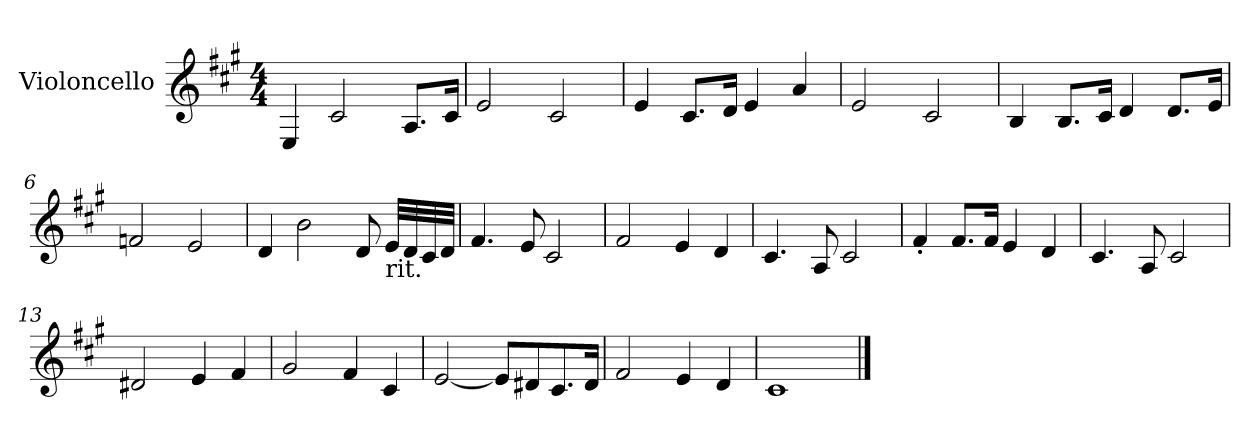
**kern
*part1
*staff1
*I"Violoncello
*I'Vlc.
*k[f#c#g#]
*A:
*M4/4
=1
4E/
2c#/
8.A/L
16c#/Jk
=2
2e/
2c#/
=3
4e/
8.c#/L
16d/Jk
4e/
4a/
=4
2e/
2c#/
=5
4B/
8.B/L
16c#/Jk
4d/
8.d/L
16e/Jk
=6
2fn/
2e/
!!LO:LB:g=z
=7
4d/
2b\
8d/
!LO:TX:b:t=rit.
32e/LLL
32d/
32c#/
32d/JJJ
=8
4.f#/
8e/
2c#/
=9
2f#/
4e/
4d/
=10
4.c#/
8A/
2c#/
=11
4f#'/
8.f#/L
16f#/Jk
4e/
4d/
=12
4.c#/
8A/
2c#/
=13
2d#X/
4e/
4f#/
!!LO:LB:g=z
=14
2g#/
4f#/
4c#/
=15
[2e/
8e/L]
8d#X/
8.c#/
16d#/Jk
=16
2f#/
4e/
4d/
=17
1c#
==
*-
